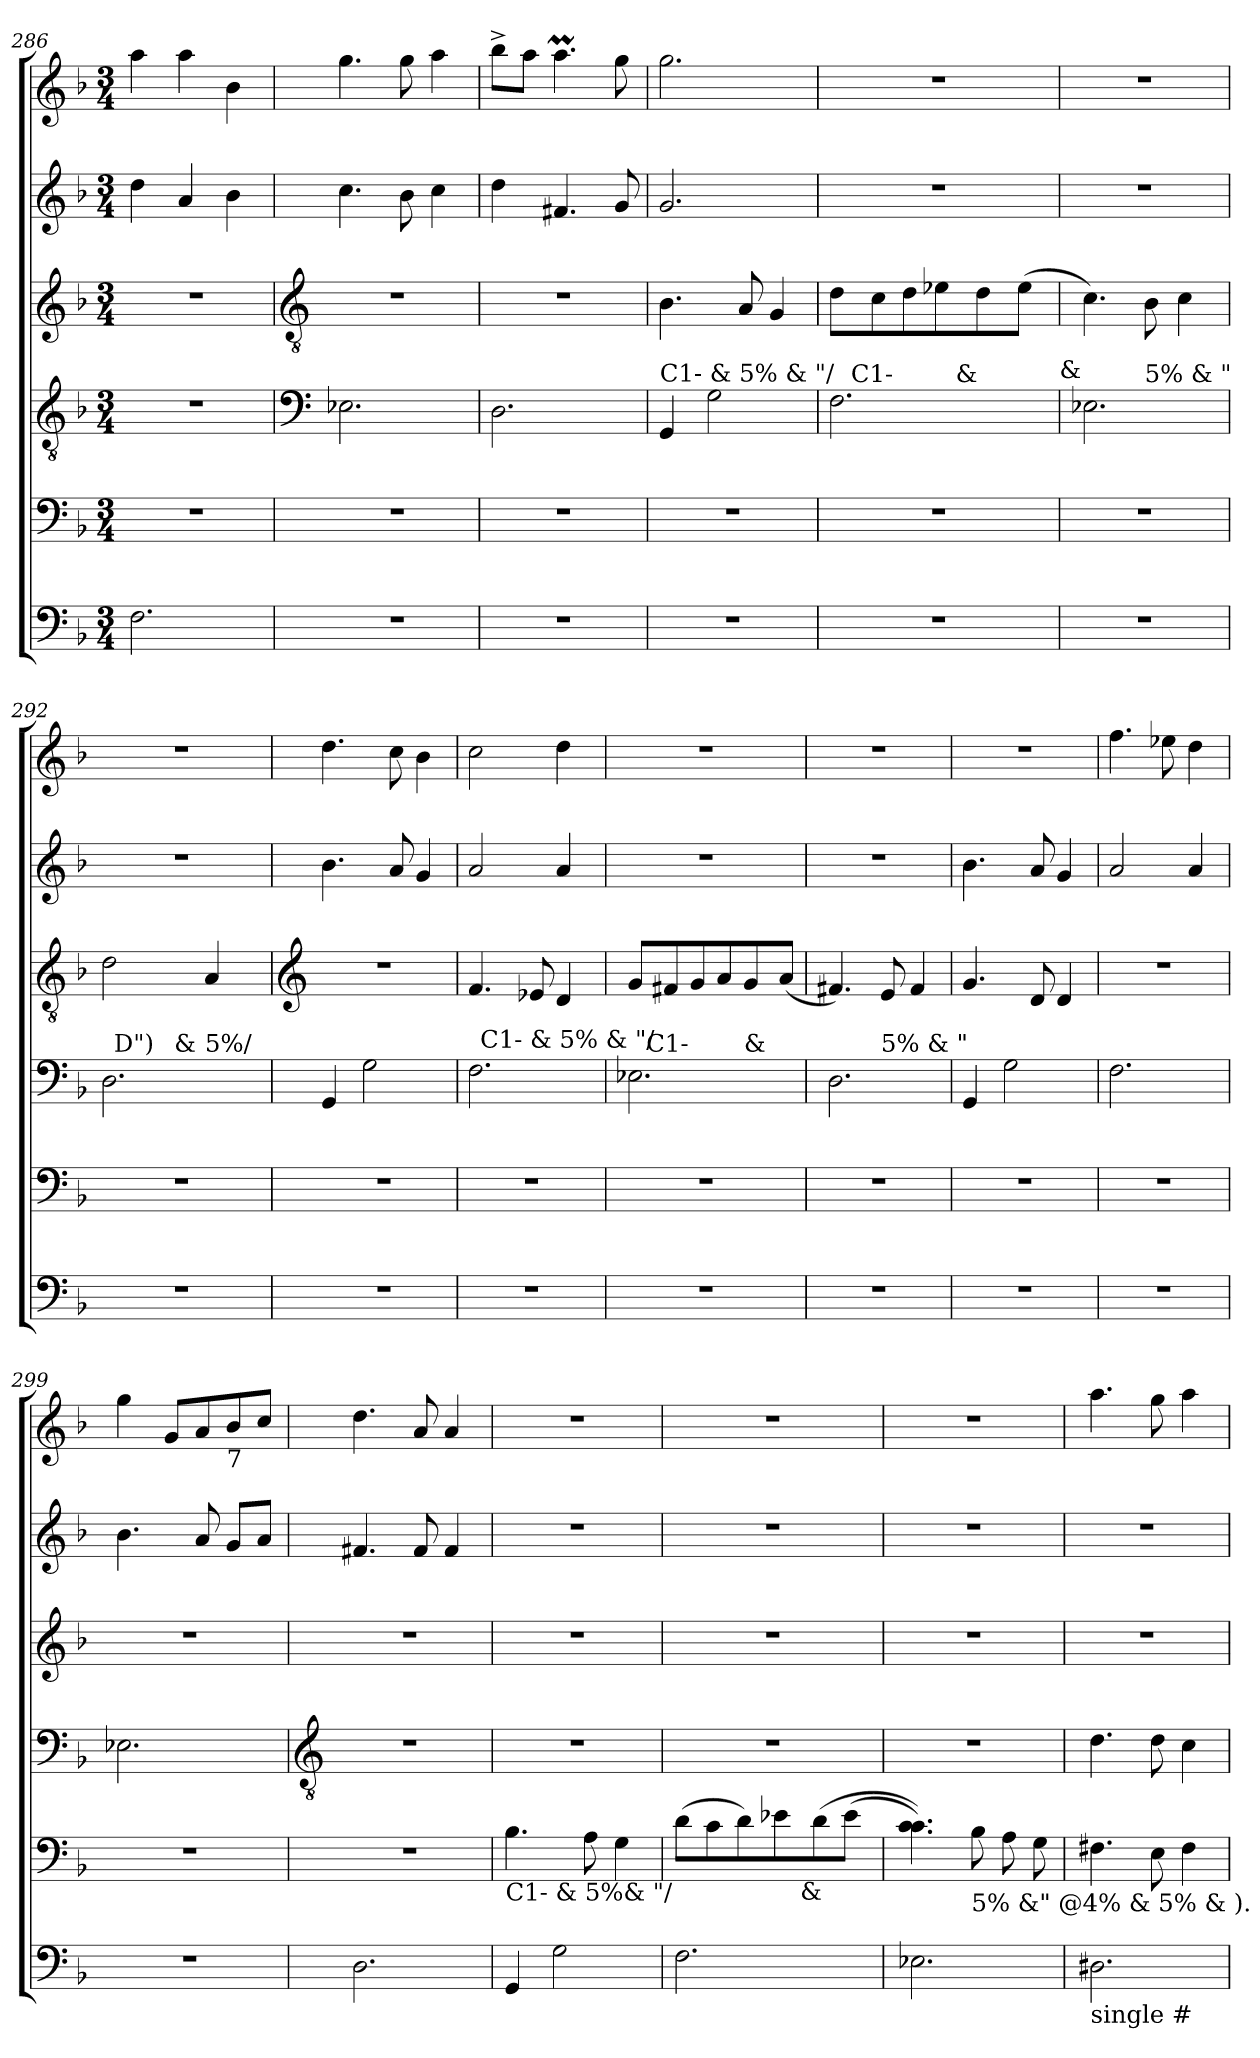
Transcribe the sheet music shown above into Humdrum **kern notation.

**kern	**kern	**kern	**kern	**kern	**kern
*part6	*part5	*part4	*part3	*part2	*part1
*staff6	*staff5	*staff4	*staff3	*staff2	*staff1
*clefF4	*clefF4	*clefGv2	*clefG2	*clefG2	*clefG2
*k[b-]	*k[b-]	*k[b-]	*k[b-]	*k[b-]	*k[b-]
*F:	*F:	*F:	*F:	*F:	*F:
*M3/4	*M3/4	*M3/4	*M3/4	*M3/4	*M3/4
=286	=286	=286	=286	=286	=286
2.F\	2.r	2.r	2.r	4dd\	4aa\
.	.	.	.	4a/	4aa\
.	.	.	.	4b-\	4b-\
=287	=287	=287	=287	=287	=287
*	*	*clefF4	*clefGv2	*	*
2.r	2.r	2.E-X\	2.r	4.cc\	4.gg\
.	.	.	.	8b-\	8gg\
.	.	.	.	4cc\	4aa\
=288	=288	=288	=288	=288	=288
2.r	2.r	2.D\	2.r	4dd\	8bb-^>\L
.	.	.	.	.	8aa\J
.	.	.	.	4.f#X/	4.aam\
.	.	.	.	8g/	8gg\
=289	=289	=289	=289	=289	=289
!	!	!LO:TX:a:t=C1- & 5% & "/	!	!	!
2.r	2.r	4GG/	4.B-\	2.g/	2.gg\
.	.	2G\	.	.	.
.	.	.	8A/	.	.
.	.	.	4G/	.	.
=290	=290	=290	=290	=290	=290
*	*	*^	*	*	*
*	*	*	*^	*	*	*
2.r	2.r	2.F\	16ryy	4..ryy	8d\L	2.r	2.r
!	!	!	!LO:TX:a:t=C1-	!	!	!	!
.	.	.	2ryy	.	.	.	.
.	.	.	.	.	8c\	.	.
.	.	.	.	.	8d\	.	.
.	.	.	.	.	8e-X\	.	.
!	!	!	!	!LO:TX:a:t=&	!	!	!
.	.	.	.	4ryy	.	.	.
.	.	.	.	.	8d\	.	.
.	.	.	8.ryy	.	.	.	.
.	.	.	.	.	(>8e-\J	.	.
.	.	.	.	16ryy	.	.	.
!	!	!LO:TX:a:t=&	!	!	!	!	!
*	*	*	*v	*v	*	*	*
=291	=291	=291	=291	=291	=291	=291
2.r	2.r	2.E-X\	4.ryy	4.c\)	2.r	2.r
!	!	!	!LO:TX:a:t=5% & "	!	!	!
.	.	.	4.ryy	8B-\	.	.
.	.	.	.	4c\	.	.
=292	=292	=292	=292	=292	=292	=292
*	*	*^	*^	*	*	*
2.r	2.r	2.D\	32ryy	4ryy	2ryy	2d\	2.r	2.r
!	!	!	!LO:TX:a:t=D")	!	!	!	!	!
.	.	.	2ryy	.	.	.	.	.
.	.	.	.	16.ryy	.	.	.	.
!	!	!	!	!LO:TX:a:t=&	!	!	!	!
.	.	.	.	4ryy	.	.	.	.
!	!	!	!	!	!LO:TX:a:t=5%/	!	!	!
.	.	.	.	.	4ryy	4A/	.	.
.	.	.	8..ryy	.	.	.	.	.
.	.	.	.	8ryy	.	.	.	.
.	.	.	.	32ryy	.	.	.	.
*	*	*v	*v	*v	*v	*	*	*
!!LO:PB:g=z
=293	=293	=293	=293	=293	=293
*	*	*	*clefG2	*	*
2.r	2.r	4GG/	2.r	4.b-\	4.dd\
.	.	2G\	.	.	.
.	.	.	.	8a/	8cc\
.	.	.	.	4g/	4b-\
=294	=294	=294	=294	=294	=294
*	*	*^	*	*	*
2.r	2.r	2.F\	32ryy	4.f/	2a/	2cc\
!	!	!	!LO:TX:a:t=C1- & 5% & "/	!	!	!
.	.	.	2ryy	.	.	.
.	.	.	.	8e-X/	.	.
.	.	.	.	4d/	4a/	4dd\
.	.	.	8..ryy	.	.	.
=295	=295	=295	=295	=295	=295	=295
*	*	*	*^	*	*	*
2.r	2.r	2.E-X\	16ryy	2ryy	8g/L	2.r	2.r
!	!	!	!LO:TX:a:t=C1-	!	!	!	!
.	.	.	2ryy	.	.	.	.
.	.	.	.	.	8f#X/	.	.
.	.	.	.	.	8g/	.	.
.	.	.	.	.	8a/	.	.
!	!	!	!	!LO:TX:a:t=&	!	!	!
.	.	.	.	4ryy	8g/	.	.
.	.	.	8.ryy	.	.	.	.
.	.	.	.	.	(<8a/J	.	.
*	*	*	*v	*v	*	*	*
=296	=296	=296	=296	=296	=296	=296
2.r	2.r	2.D\	4.ryy	4.f#X/)	2.r	2.r
!	!	!	!LO:TX:a:t=5% & "	!	!	!
.	.	.	4.ryy	8e/	.	.
.	.	.	.	4f#/	.	.
=297	=297	=297	=297	=297	=297	=297
!	!	!LO:TX:a:t=?% & 1% & -/	!	!	!	!
*	*	*v	*v	*	*	*
2.r	2.r	4GG/	4.g/	4.b-\	2.r
.	.	2G\	.	.	.
.	.	.	8d/	8a/	.
.	.	.	4d/	4g/	.
=298	=298	=298	=298	=298	=298
2.r	2.r	2.F\	2.r	2a/	4.ff\
.	.	.	.	.	8ee-X\
.	.	.	.	4a/	4dd\
=299	=299	=299	=299	=299	=299
2.r	2.r	2.E-X\	2.r	4.b-\	4gg\
.	.	.	.	.	8g/L
.	.	.	.	8a/	8a/
!	!	!	!	!	!LO:TX:b:t=7
.	.	.	.	8g/L	8b-/
.	.	.	.	8a/J	8cc/J
!!LO:LB:g=z
=300	=300	=300	=300	=300	=300
*	*	*clefGv2	*	*	*
2.D\	2.r	2.r	2.r	4.f#X/	4.dd\
.	.	.	.	8f#/	8a/
.	.	.	.	4f#/	4a/
=301	=301	=301	=301	=301	=301
!	!LO:TX:b:t=C1- & 5%& "/	!	!	!	!
4GG/	4.B-\	2.r	2.r	2.r	2.r
2G\	.	.	.	.	.
.	8A\	.	.	.	.
.	4G\	.	.	.	.
=302	=302	=302	=302	=302	=302
!	!LO:TX:b:t=C1-	!	!	!	!
*	*^	*	*	*	*
2.F\	(<8d\L	4...ryy	2.r	2.r	2.r	2.r
.	8c\	.	.	.	.	.
.	8d\)	.	.	.	.	.
.	8e-X\	.	.	.	.	.
!	!	!LO:TX:b:t=&	!	!	!	!
.	.	4ryy	.	.	.	.
.	(<8d\	.	.	.	.	.
.	(>8e-\J	.	.	.	.	.
.	.	32ryy	.	.	.	.
*	*v	*v	*	*	*	*
=303	=303	=303	=303	=303	=303
2.E-X\	4.c\ 4.c\))	2.r	2.r	2.r	2.r
!	!LO:TX:b:t=5% &" @4% & 5% & ). &%	!	!	!	!
.	8B-\	.	.	.	.
.	8A\	.	.	.	.
.	8G\	.	.	.	.
=304	=304	=304	=304	=304	=304
!LO:TX:b:t=single #	!	!	!	!	!
2.D#\	4.F#X\	4.d\	2.r	2.r	4.aa\
.	8E\	8d\	.	.	8gg\
.	4F#\	4c\	.	.	4aa\
=	=	=	=	=	=
*-	*-	*-	*-	*-	*-
